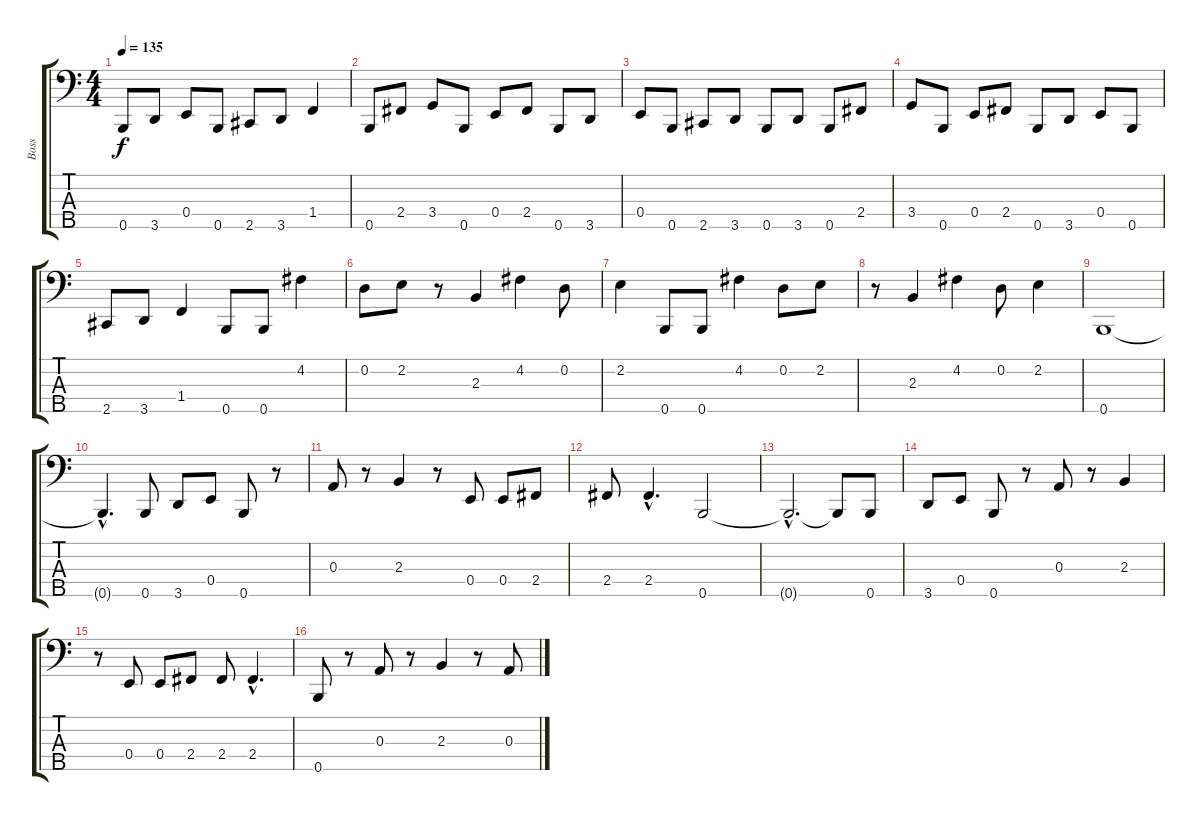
\track ("Bass" "Bass") {instrument electricbassfinger}
\staff {score tabs}
\tuning (G2 D2 A1 E1 B0) {hide}
\ts (4 4)
\tempo 135
\clef f4
\ks c
0.5.8{dy f} 3.5.8 0.4.8 0.5.8 2.5.8 3.5.8 1.4.4 |
0.5.8 2.4.8 3.4.8 0.5.8 0.4.8 2.4.8 0.5.8 3.5.8 |
0.4.8 0.5.8 2.5.8 3.5.8 0.5.8 3.5.8 0.5.8 2.4.8 |
3.4.8 0.5.8 0.4.8 2.4.8 0.5.8 3.5.8 0.4.8 0.5.8 |
2.5.8 3.5.8 1.4.4 0.5.8 0.5.8 4.2.4 |
0.2.8 2.2.8 r.8 2.3.4 4.2.4 0.2.8 |
2.2.4 0.5.8 0.5.8 4.2.4 0.2.8 2.2.8 |
r.8 2.3.4 4.2.4 0.2.8 2.2.4 |
0.5.1 |
0.5{hac t}.4{d} 0.5.8 3.5.8 0.4.8 0.5.8 r.8 |
0.3.8 r.8 2.3.4 r.8 0.4.8 0.4.8 2.4.8 |
2.4.8 2.4{hac}.4{d} 0.5.2 |
0.5{hac t}.2{d} 0.5{t}.8 0.5.8 |
3.5.8 0.4.8 0.5.8 r.8 0.3.8 r.8 2.3.4 |
r.8 0.4.8 0.4.8 2.4.8 2.4.8 2.4{hac}.4{d} |
0.5.8 r.8 0.3.8 r.8 2.3.4 r.8 0.3.8
